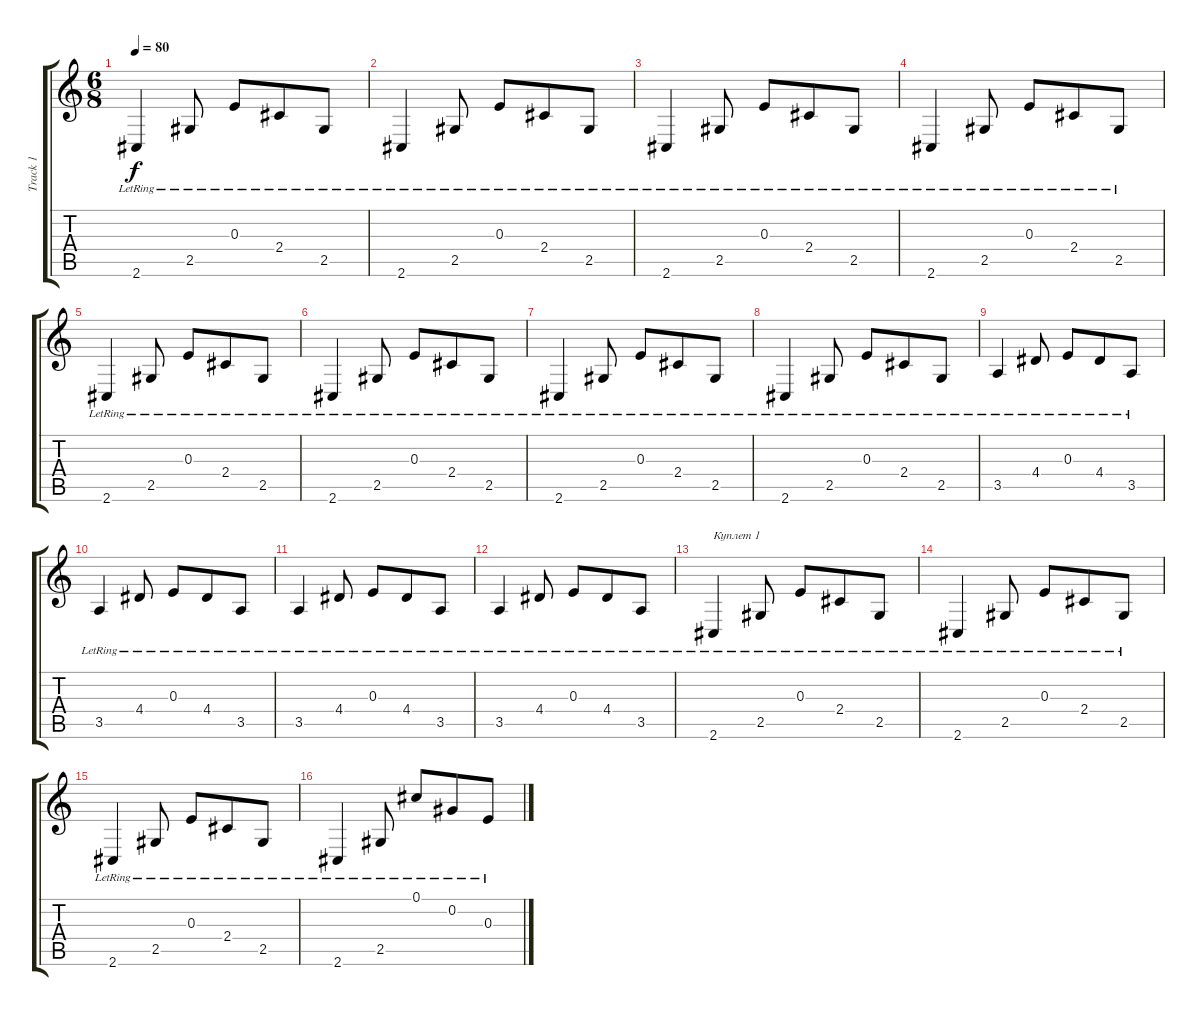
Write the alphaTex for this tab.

\track ("Track 1" "Track 1") {instrument acousticguitarsteel}
\staff {score tabs}
\tuning (Db4 Ab3 E3 B2 Gb2 B1) {hide}
\ts (6 8)
\tempo 80
\clef g2
\ks c
2.6{lr}.4{dy f instrument acousticguitarsteel} 2.5{lr}.8 0.3{lr}.8 2.4{lr}.8 2.5{lr}.8 |
2.6{lr}.4 2.5{lr}.8 0.3{lr}.8 2.4{lr}.8 2.5{lr}.8 |
2.6{lr}.4 2.5{lr}.8 0.3{lr}.8 2.4{lr}.8 2.5{lr}.8 |
2.6{lr}.4 2.5{lr}.8 0.3{lr}.8 2.4{lr}.8 2.5{lr}.8 |
2.6{lr}.4 2.5{lr}.8 0.3{lr}.8 2.4{lr}.8 2.5{lr}.8 |
2.6{lr}.4 2.5{lr}.8 0.3{lr}.8 2.4{lr}.8 2.5{lr}.8 |
2.6{lr}.4 2.5{lr}.8 0.3{lr}.8 2.4{lr}.8 2.5{lr}.8 |
2.6{lr}.4 2.5{lr}.8 0.3{lr}.8 2.4{lr}.8 2.5{lr}.8 |
3.5{lr}.4 4.4{lr}.8 0.3{lr}.8 4.4{lr}.8 3.5{lr}.8 |
3.5{lr}.4 4.4{lr}.8 0.3{lr}.8 4.4{lr}.8 3.5{lr}.8 |
3.5{lr}.4 4.4{lr}.8 0.3{lr}.8 4.4{lr}.8 3.5{lr}.8 |
3.5{lr}.4 4.4{lr}.8 0.3{lr}.8 4.4{lr}.8 3.5{lr}.8 |
2.6{lr}.4{txt "Куплет 1"} 2.5{lr}.8 0.3{lr}.8 2.4{lr}.8 2.5{lr}.8 |
2.6{lr}.4 2.5{lr}.8 0.3{lr}.8 2.4{lr}.8 2.5{lr}.8 |
2.6{lr}.4 2.5{lr}.8 0.3{lr}.8 2.4{lr}.8 2.5{lr}.8 |
2.6{lr}.4 2.5{lr}.8 0.1{lr}.8 0.2{lr}.8 0.3{lr}.8
